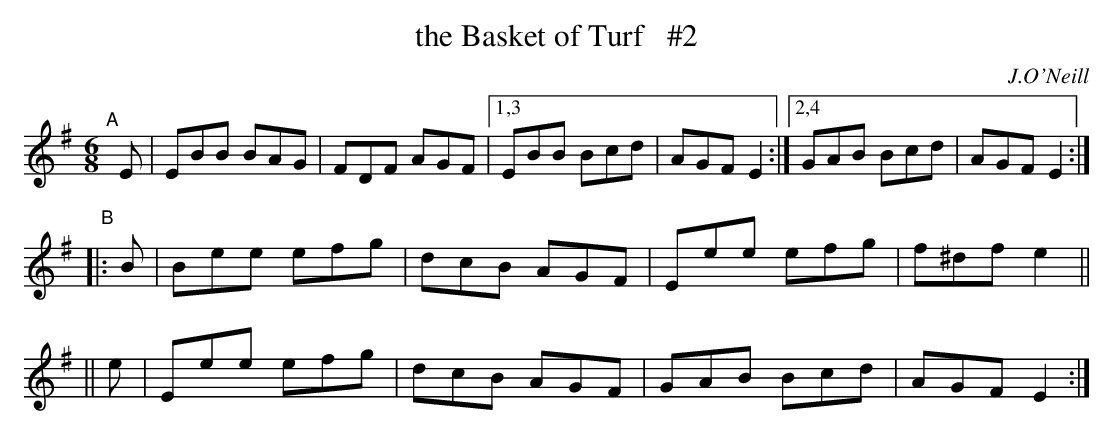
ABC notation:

X:1
T: the Basket of Turf   #2
O: J.O'Neill
M: 6/8
L: 1/8
K: Em
"^A"\
[|]E | EBB BAG | FDF AGF |[1,3 EBB Bcd | AGF E2 \
                        :|[2,4 GAB Bcd | AGF E2 :|
"^B"\
|: B | Bee efg | dcB AGF | Eee efg | f^df e2 ||
|| e | Eee efg | dcB AGF | GAB Bcd | AGF E2 :|
